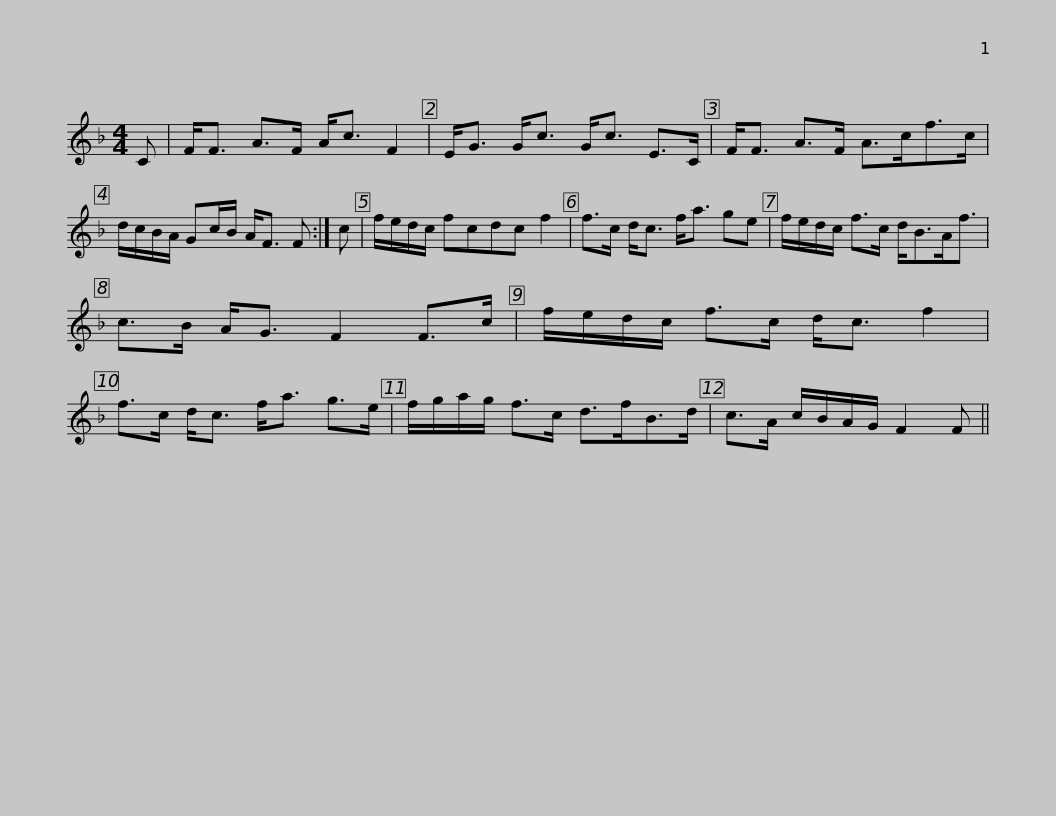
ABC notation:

X:1
L:1/8
M:4/4
I:linebreak $
K:F
V:1 treble
V:1
 C | F<F A>F A<c F2 | E<G G<c G<c E>C | F<F A>F A>cf>c | d/c/B/A/ Gc/B/ A<F F :| %5
 c |$ f/e/d/c/ fcdc f2 | f>c d<c f<a ge | f/e/d/c/ f>c d<BA<f | c>B A<G F2 F>c |$ %10
 f/e/d/c/ f>c d<c f2 | f>c d<c f<a g>e | f/g/a/g/ f>c d>fB>d | c>A c/B/A/G/ F2 F || %14
